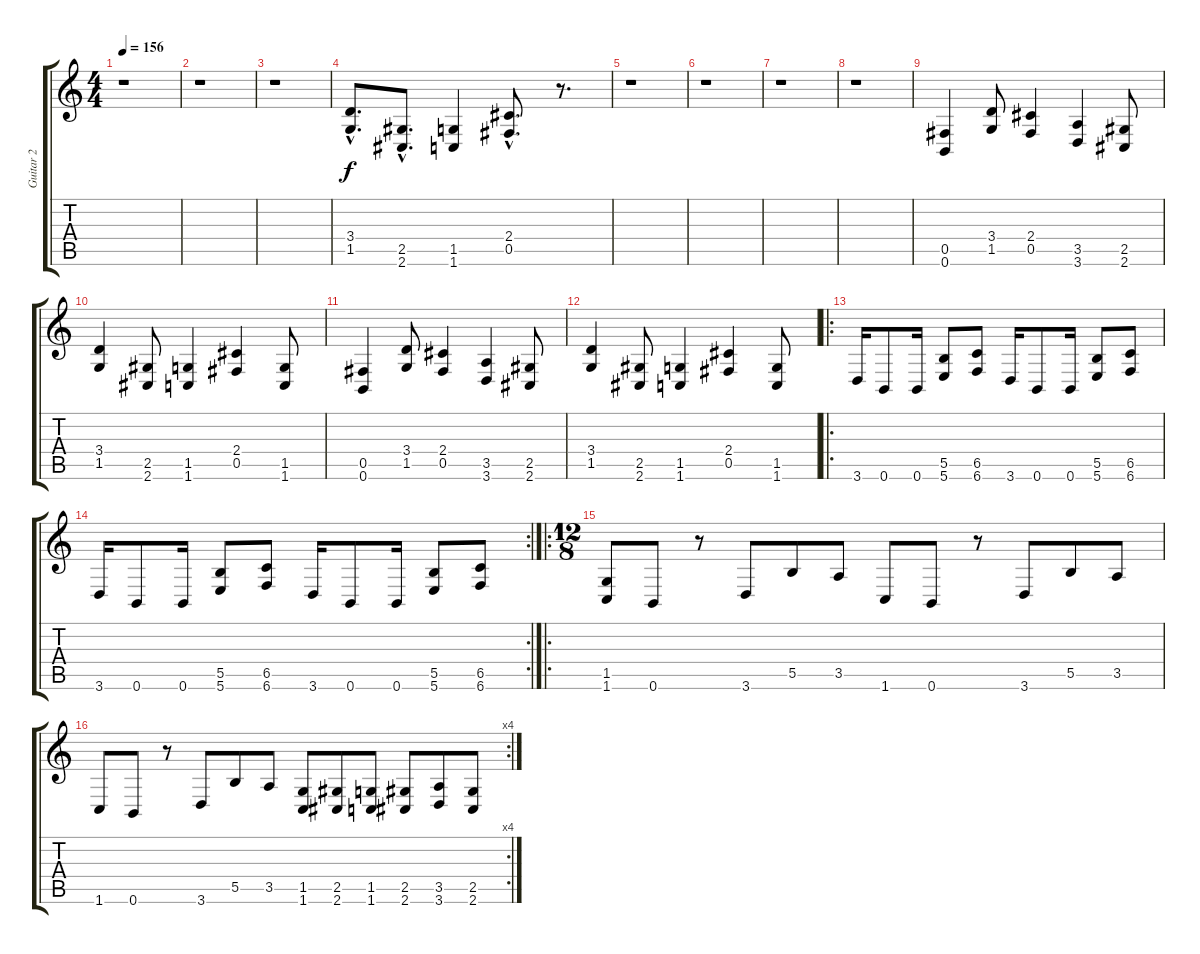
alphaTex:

\track ("Guitar 2" "Guitar 2") {instrument distortionguitar}
\staff {score tabs}
\tuning (Db4 Ab3 E3 B2 Gb2 B1) {hide}
\ts (4 4)
\tempo 156
\clef g2
\ks c
r.1{dy f} |
r.1 |
r.1 |
(3.4{hac} 1.5{hac}).8{d} (2.5{hac} 2.6{hac}).8{d} (1.5 1.6).4 (2.4{hac} 0.5{hac}).8{d} r.8{d} |
r.1 |
r.1 |
r.1 |
r.1 |
(0.5 0.6).4 (3.4 1.5).8 (2.4 0.5).4 (3.5 3.6).4 (2.5 2.6).8 |
(3.4 1.5).4 (2.5 2.6).8 (1.5 1.6).4 (2.4 0.5).4 (1.5 1.6).8 |
(0.5 0.6).4 (3.4 1.5).8 (2.4 0.5).4 (3.5 3.6).4 (2.5 2.6).8 |
(3.4 1.5).4 (2.5 2.6).8 (1.5 1.6).4 (2.4 0.5).4 (1.5 1.6).8 |
\ro
3.6.16 0.6.8 0.6.16 (5.5 5.6).8 (6.5 6.6).8 3.6.16 0.6.8 0.6.16 (5.5 5.6).8 (6.5 6.6).8 |
\rc 2
3.6.16 0.6.8 0.6.16 (5.5 5.6).8 (6.5 6.6).8 3.6.16 0.6.8 0.6.16 (5.5 5.6).8 (6.5 6.6).8 |
\ro
\ts (12 8)
(1.5 1.6).8 0.6.8 r.8 3.6.8 5.5.8 3.5.8 1.6.8 0.6.8 r.8 3.6.8 5.5.8 3.5.8 |
\rc 4
1.6.8 0.6.8 r.8 3.6.8 5.5.8 3.5.8 (1.5 1.6).8 (2.5 2.6).8 (1.5 1.6).8 (2.5 2.6).8 (3.5 3.6).8 (2.5 2.6).8
